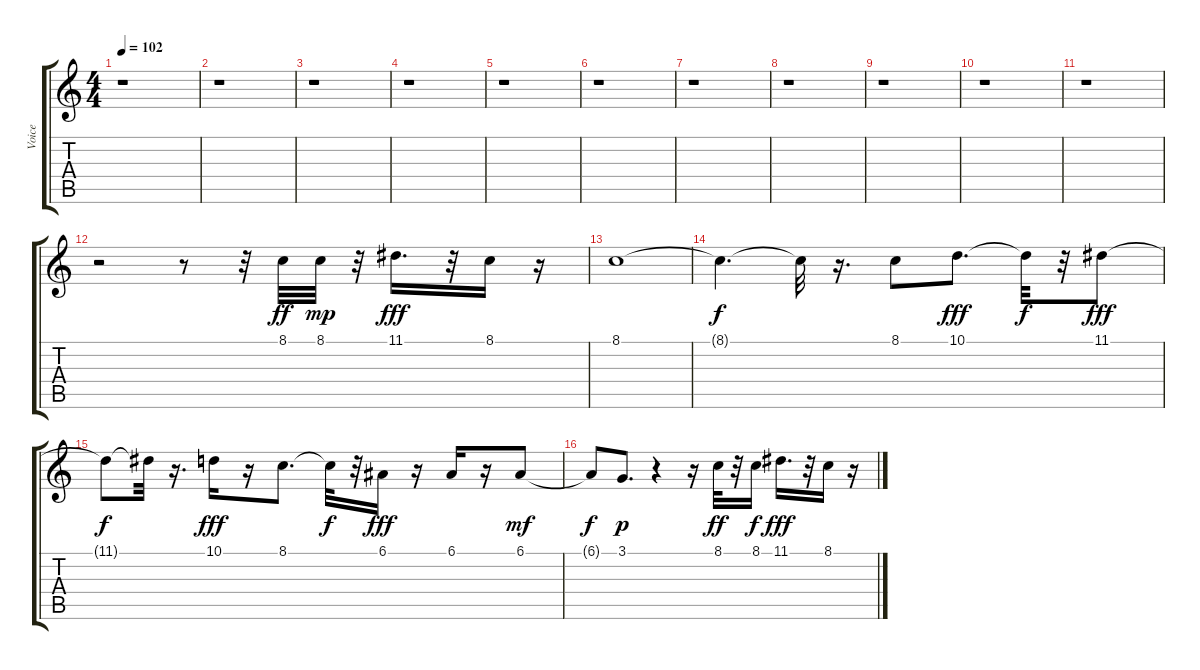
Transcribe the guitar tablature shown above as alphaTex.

\track ("Voice" "Voice") {instrument acousticgrandpiano}
\staff {score tabs}
\tuning (E4 B3 G3 D3 A2 E2) {hide}
\ts (4 4)
\tempo 102
\clef g2
\ks c
r.1{dy f} |
r.1 |
r.1 |
r.1 |
r.1 |
r.1 |
r.1 |
r.1 |
r.1 |
r.1 |
r.1 |
r.2 r.8 r.32 8.1.32{dy ff} 8.1.32{dy mp} r.32 11.1.16{d dy fff} r.32 8.1.16 r.16 |
8.1.1 |
8.1{t}.4{d dy f} 8.1{t}.32 r.16{d} 8.1.8 10.1.8{d dy fff} 10.1{t}.32{dy f} r.32 11.1.8{dy fff} |
11.1{t}.8{dy f} 11.1{t}.32 r.16{d} 10.1.16{dy fff} r.16 8.1.8{d} 8.1{t}.32{dy f} r.32 6.1.16{dy fff} r.16 6.1.16 r.16 6.1.8{dy mf} |
6.1{t}.8{dy f} 3.1.8{d dy p} r.4 r.16 8.1.32{dy ff} r.32 8.1.16{dy f} 11.1.16{d dy fff} r.32 8.1.16 r.16
